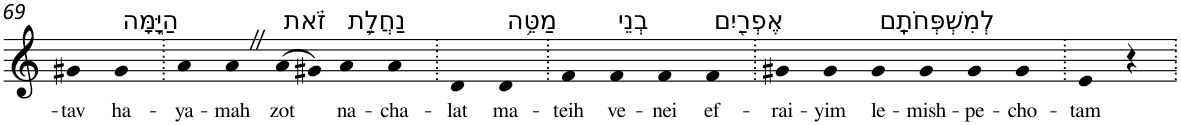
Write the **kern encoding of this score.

**kern	**text
*part1	*part1
*staff1	*staff1
*I"Piano	*
*I'Pno	*
!!LO:PB:g=z
*clefG2	*
*k[]	*
=69	=69
!	!LO:LY:b
4g#X	-tav
!LO:TX:a:t=הַיָּ֑מָּה	!
!	!LO:LY:b
4g#	ha-
=70.	=70.
!	!LO:LY:b
4a	-ya-
!	!LO:LY:b
4aZ	-mah
!LO:TX:a:t=זֹ֗את	!
!	!LO:LY:b
(>8a	zot
8g#X)	.
!LO:TX:a:t=נַחֲלַ֛ת	!
!	!LO:LY:b
4a	na-
!	!LO:LY:b
4a	-cha-
=71.	=71.
!	!LO:LY:b
4d	-lat
!LO:TX:a:t=מַטֵּ֥ה	!
!	!LO:LY:b
4d	ma-
=72.	=72.
!	!LO:LY:b
4f	-teih
!LO:TX:a:t=בְנֵי	!
!	!LO:LY:b
4f	ve-
!	!LO:LY:b
4f	-nei
!LO:TX:a:t=אֶפְרַ֖יִם	!
!	!LO:LY:b
4f	ef-
=73.	=73.
!	!LO:LY:b
4g#X	-rai-
!	!LO:LY:b
4g#	-yim
!LO:TX:a:t=לְמִשְׁפְּחֹתָֽם	!
!	!LO:LY:b
4g#	le-
!	!LO:LY:b
4g#	-mish-
!	!LO:LY:b
4g#	-pe-
!	!LO:LY:b
4g#	-cho-
=74.	=74.
!	!LO:LY:b
4e	-tam
4r	.
=.	=.
*-	*-
